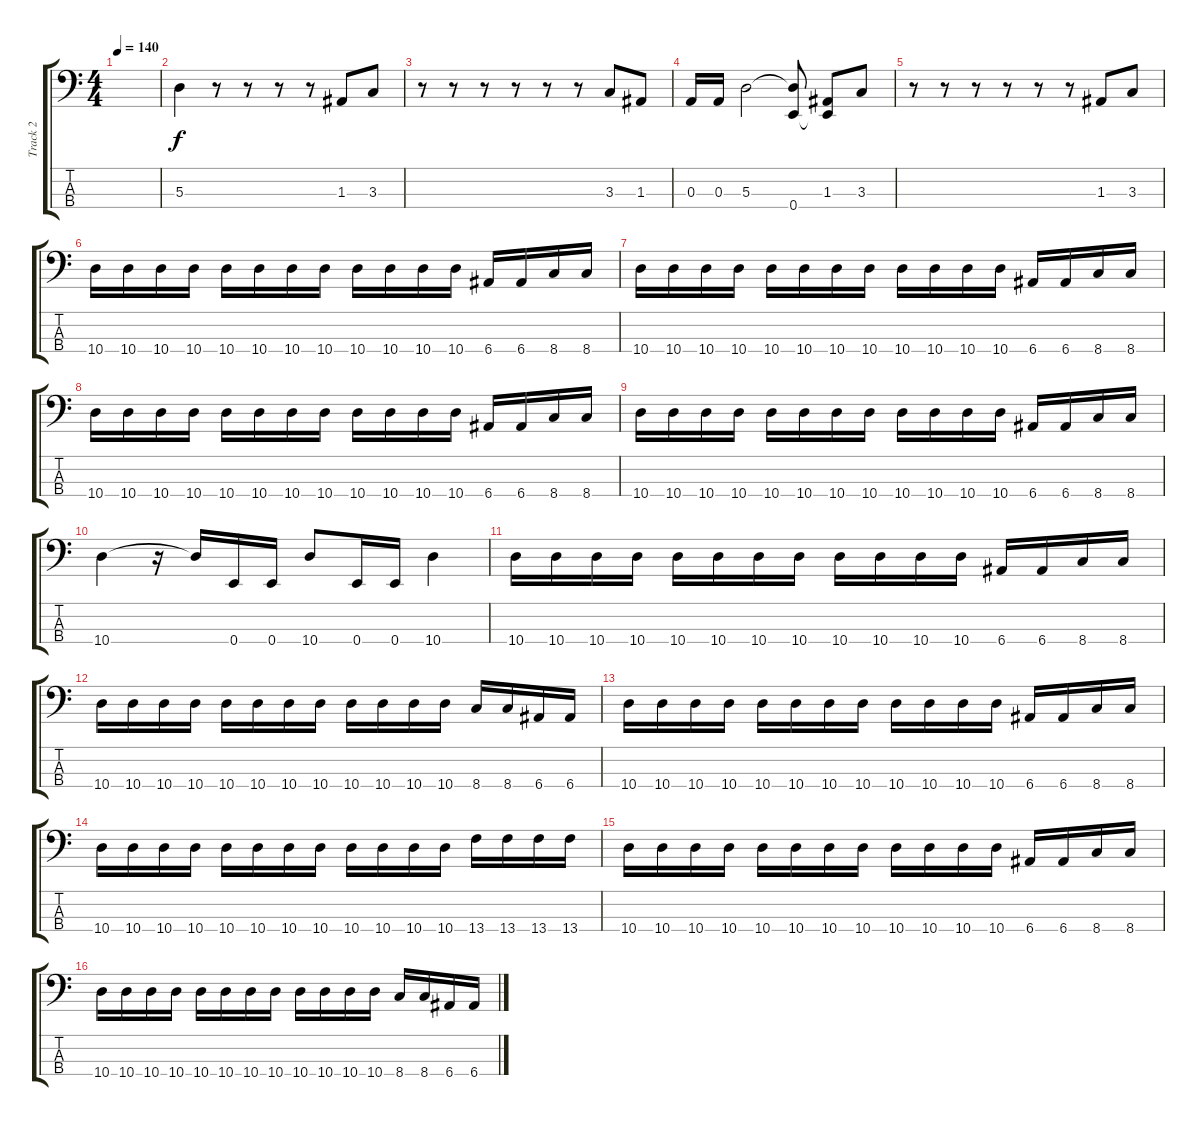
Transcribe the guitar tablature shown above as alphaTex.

\track ("Track 2" "Track 2") {instrument electricbasspick}
\staff {score tabs}
\tuning (G2 D2 A1 E1) {hide}
\ts (4 4)
\tempo 140
\clef f4
\ks c
|
5.3.4{instrument overdrivenguitar} r.8 r.8 r.8 r.8 1.3.8 3.3.8 |
r.8 r.8 r.8 r.8 r.8 r.8 3.3.8 1.3.8 |
0.3.16 0.3.16 5.3.2 (5.3{t} 0.4).8 (1.3 0.4{t}).8 3.3.8 |
r.8 r.8 r.8 r.8 r.8 r.8 1.3.8 3.3.8 |
10.4.16 10.4.16 10.4.16 10.4.16 10.4.16 10.4.16 10.4.16 10.4.16 10.4.16 10.4.16 10.4.16 10.4.16 6.4.16 6.4.16 8.4.16 8.4.16 |
10.4.16 10.4.16 10.4.16 10.4.16 10.4.16 10.4.16 10.4.16 10.4.16 10.4.16 10.4.16 10.4.16 10.4.16 6.4.16 6.4.16 8.4.16 8.4.16 |
10.4.16 10.4.16 10.4.16 10.4.16 10.4.16 10.4.16 10.4.16 10.4.16 10.4.16 10.4.16 10.4.16 10.4.16 6.4.16 6.4.16 8.4.16 8.4.16 |
10.4.16 10.4.16 10.4.16 10.4.16 10.4.16 10.4.16 10.4.16 10.4.16 10.4.16 10.4.16 10.4.16 10.4.16 6.4.16 6.4.16 8.4.16 8.4.16 |
10.4.4 r.16 10.4{t}.16 0.4.16 0.4.16 10.4.8 0.4.16 0.4.16 10.4.4 |
10.4.16 10.4.16 10.4.16 10.4.16 10.4.16 10.4.16 10.4.16 10.4.16 10.4.16 10.4.16 10.4.16 10.4.16 6.4.16 6.4.16 8.4.16 8.4.16 |
10.4.16 10.4.16 10.4.16 10.4.16 10.4.16 10.4.16 10.4.16 10.4.16 10.4.16 10.4.16 10.4.16 10.4.16 8.4.16 8.4.16 6.4.16 6.4.16 |
10.4.16 10.4.16 10.4.16 10.4.16 10.4.16 10.4.16 10.4.16 10.4.16 10.4.16 10.4.16 10.4.16 10.4.16 6.4.16 6.4.16 8.4.16 8.4.16 |
10.4.16 10.4.16 10.4.16 10.4.16 10.4.16 10.4.16 10.4.16 10.4.16 10.4.16 10.4.16 10.4.16 10.4.16 13.4.16 13.4.16 13.4.16 13.4.16 |
10.4.16 10.4.16 10.4.16 10.4.16 10.4.16 10.4.16 10.4.16 10.4.16 10.4.16 10.4.16 10.4.16 10.4.16 6.4.16 6.4.16 8.4.16 8.4.16 |
10.4.16 10.4.16 10.4.16 10.4.16 10.4.16 10.4.16 10.4.16 10.4.16 10.4.16 10.4.16 10.4.16 10.4.16 8.4.16 8.4.16 6.4.16 6.4.16
